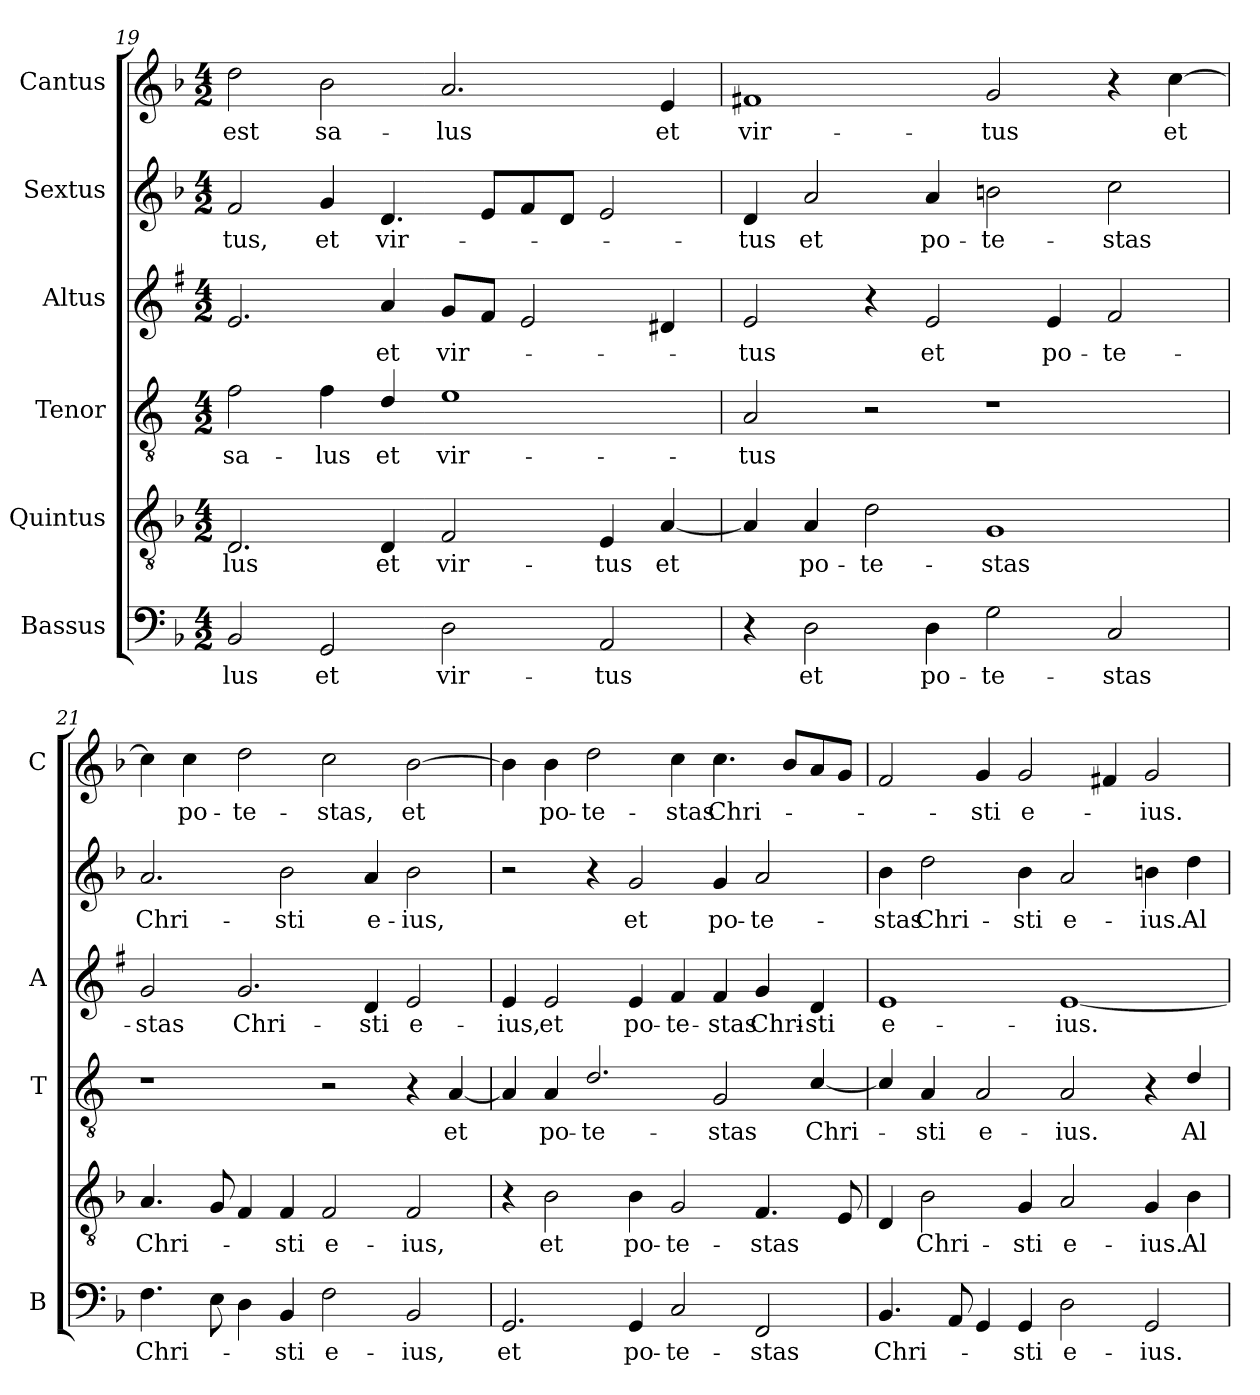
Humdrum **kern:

**kern	**text	**kern	**text	**kern	**text	**kern	**text	**kern	**text	**kern	**text
*part6	*part6	*part5	*part5	*part4	*part4	*part3	*part3	*part2	*part2	*part1	*part1
*staff6	*staff6	*staff5	*staff5	*staff4	*staff4	*staff3	*staff3	*staff2	*staff2	*staff1	*staff1
*I"Bassus	*	*I"Quintus	*	*I"Tenor	*	*I"Altus	*	*I"Sextus	*	*I"Cantus	*
*I'B	*	*	*	*I'T	*	*I'A	*	*	*	*I'C	*
*clefF4	*	*clefGv2	*	*clefGv2	*	*clefG2	*	*clefG2	*	*clefG2	*
*	*	*	*	*ITrd4c7	*	*ITrd1c2	*	*	*	*	*
*k[b-]	*	*k[b-]	*	*k[b-]	*	*k[b-]	*	*k[b-]	*	*k[b-]	*
*F:	*	*F:	*	*F:	*	*F:	*	*F:	*	*F:	*
*M4/2	*	*M4/2	*	*M4/2	*	*M4/2	*	*M4/2	*	*M4/2	*
=19	=19	=19	=19	=19	=19	=19	=19	=19	=19	=19	=19
!	!LO:LY:b	!	!LO:LY:b	!	!LO:LY:b	!	!	!	!LO:LY:b	!	!LO:LY:b
2BB-/	-lus	2.D/	-lus	2B-\	sa-	2.d/	.	2f/	-tus,	2dd\	est
!	!LO:LY:b	!	!	!	!LO:LY:b	!	!	!	!LO:LY:b	!	!LO:LY:b
2GG/	et	.	.	4B-\	-lus	.	.	4g/	et	2b-\	sa-
!	!	!	!LO:LY:b	!	!LO:LY:b	!	!LO:LY:b	!	!LO:LY:b	!	!
.	.	4D/	et	4G/	et	4g/	et	4.d/	vir-	.	.
!	!LO:LY:b	!	!LO:LY:b	!	!LO:LY:b	!	!LO:LY:b	!	!	!	!LO:LY:b
2D\	vir-	2F/	vir-	1A	vir-	8f/L	vir-	.	.	2.a/	-lus
.	.	.	.	.	.	8e/J	.	8e/L	.	.	.
.	.	.	.	.	.	2d/	.	8f/	.	.	.
.	.	.	.	.	.	.	.	8d/J	.	.	.
!	!LO:LY:b	!	!LO:LY:b	!	!	!	!	!	!	!	!
2AA/	-tus	4E/	-tus	.	.	.	.	2e/	.	.	.
!	!	!	!LO:LY:b	!	!	!	!	!	!	!	!LO:LY:b
.	.	[4A/	et	.	.	4c#X/	.	.	.	4e/	et
!!LO:LB:g=z
=20	=20	=20	=20	=20	=20	=20	=20	=20	=20	=20	=20
!	!	!	!	!	!LO:LY:b	!	!LO:LY:b	!	!LO:LY:b	!	!LO:LY:b
4r	.	4A/]	.	2D/	-tus	2d/	-tus	4d/	-tus	1f#X	vir-
!	!LO:LY:b	!	!LO:LY:b	!	!	!	!	!	!LO:LY:b	!	!
2D\	et	4A/	po-	.	.	.	.	2a/	et	.	.
!	!	!	!LO:LY:b	!	!	!	!	!	!	!	!
.	.	2d\	-te-	2r	.	4r	.	.	.	.	.
!	!LO:LY:b	!	!	!	!	!	!LO:LY:b	!	!LO:LY:b	!	!
4D\	po-	.	.	.	.	2d/	et	4a/	po-	.	.
!	!LO:LY:b	!	!LO:LY:b	!	!	!	!	!	!LO:LY:b	!	!LO:LY:b
2G\	-te-	1G	-stas	1r	.	.	.	2bn\	-te-	2g/	-tus
!	!	!	!	!	!	!	!LO:LY:b	!	!	!	!
.	.	.	.	.	.	4d/	po-	.	.	.	.
!	!LO:LY:b	!	!	!	!	!	!LO:LY:b	!	!LO:LY:b	!	!
2C/	-stas	.	.	.	.	2e/	-te-	2cc\	-stas	4r	.
!	!	!	!	!	!	!	!	!	!	!	!LO:LY:b
.	.	.	.	.	.	.	.	.	.	[4cc\	et
=21	=21	=21	=21	=21	=21	=21	=21	=21	=21	=21	=21
!	!LO:LY:b	!	!LO:LY:b	!	!	!	!LO:LY:b	!	!LO:LY:b	!	!
4.F\	Chri-	4.A/	Chri-	1r	.	2f/	-stas	2.a/	Chri-	4cc\]	.
!	!	!	!	!	!	!	!	!	!	!	!LO:LY:b
.	.	.	.	.	.	.	.	.	.	4cc\	po-
8E\	.	8G/	.	.	.	.	.	.	.	.	.
!	!	!	!	!	!	!	!LO:LY:b	!	!	!	!LO:LY:b
4D\	.	4F/	.	.	.	2.f/	Chri-	.	.	2dd\	-te-
!	!LO:LY:b	!	!LO:LY:b	!	!	!	!	!	!LO:LY:b	!	!
4BB-/	-sti	4F/	-sti	.	.	.	.	2b-\	-sti	.	.
!	!LO:LY:b	!	!LO:LY:b	!	!	!	!	!	!	!	!LO:LY:b
2F\	e-	2F/	e-	2r	.	.	.	.	.	2cc\	-stas,
!	!	!	!	!	!	!	!LO:LY:b	!	!LO:LY:b	!	!
.	.	.	.	.	.	4c/	-sti	4a/	e-	.	.
!	!LO:LY:b	!	!LO:LY:b	!	!	!	!LO:LY:b	!	!LO:LY:b	!	!LO:LY:b
2BB-/	-ius,	2F/	-ius,	4r	.	2d/	e-	2b-\	-ius,	[2b-\	et
!	!	!	!	!	!LO:LY:b	!	!	!	!	!	!
.	.	.	.	[4D/	et	.	.	.	.	.	.
=22	=22	=22	=22	=22	=22	=22	=22	=22	=22	=22	=22
!	!LO:LY:b	!	!	!	!	!	!LO:LY:b	!	!	!	!
2.GG/	et	4r	.	4D/]	.	4d/	-ius,	2r	.	4b-\]	.
!	!	!	!LO:LY:b	!	!LO:LY:b	!	!LO:LY:b	!	!	!	!LO:LY:b
.	.	2B-\	et	4D/	po-	2d/	et	.	.	4b-\	po-
!	!	!	!	!	!LO:LY:b	!	!	!	!	!	!LO:LY:b
.	.	.	.	2.G/	-te-	.	.	4r	.	2dd\	-te-
!	!LO:LY:b	!	!LO:LY:b	!	!	!	!LO:LY:b	!	!LO:LY:b	!	!
4GG/	po-	4B-\	po-	.	.	4d/	po-	2g/	et	.	.
!	!LO:LY:b	!	!LO:LY:b	!	!	!	!LO:LY:b	!	!	!	!LO:LY:b
2C/	-te-	2G/	-te-	.	.	4e/	-te-	.	.	4cc\	-stas
!	!	!	!	!	!LO:LY:b	!	!LO:LY:b	!	!LO:LY:b	!	!LO:LY:b
.	.	.	.	2C/	-stas	4e/	-stas	4g/	po-	4.cc\	Chri-
!	!LO:LY:b	!	!LO:LY:b	!	!	!	!LO:LY:b	!	!LO:LY:b	!	!
2FF/	-stas	4.F/	-stas	.	.	4f/	Chri-	2a/	-te-	.	.
.	.	.	.	.	.	.	.	.	.	8b-/L	.
!	!	!	!	!	!LO:LY:b	!	!LO:LY:b	!	!	!	!
.	.	.	.	[4F/	Chri-	4c/	-sti	.	.	8a/	.
.	.	8E/	.	.	.	.	.	.	.	8g/J	.
=23	=23	=23	=23	=23	=23	=23	=23	=23	=23	=23	=23
!	!LO:LY:b	!	!	!	!	!	!LO:LY:b	!	!LO:LY:b	!	!
4.BB-/	Chri-	4D/	.	4F/]	.	1d	e-	4b-\	-stas	2f/	.
!	!	!	!LO:LY:b	!	!LO:LY:b	!	!	!	!LO:LY:b	!	!
.	.	2B-\	Chri-	4D/	-sti	.	.	2dd\	Chri-	.	.
8AA/	.	.	.	.	.	.	.	.	.	.	.
!	!	!	!	!	!LO:LY:b	!	!	!	!	!	!LO:LY:b
4GG/	.	.	.	2D/	e-	.	.	.	.	4g/	-sti
!	!LO:LY:b	!	!LO:LY:b	!	!	!	!	!	!LO:LY:b	!	!LO:LY:b
4GG/	-sti	4G/	-sti	.	.	.	.	4b-\	-sti	2g/	e-
!	!LO:LY:b	!	!LO:LY:b	!	!LO:LY:b	!	!LO:LY:b	!	!LO:LY:b	!	!
2D\	e-	2A/	e-	2D/	-ius.	[1d	-ius.	2a/	e-	.	.
.	.	.	.	.	.	.	.	.	.	4f#X/	.
!	!LO:LY:b	!	!LO:LY:b	!	!	!	!	!	!LO:LY:b	!	!LO:LY:b
2GG/	-ius.	4G/	-ius.	4r	.	.	.	4bn\	-ius.	2g/	-ius.
!	!	!	!LO:LY:b	!	!LO:LY:b	!	!	!	!LO:LY:b	!	!
.	.	4B-\	Al-	4G/	Al-	.	.	4dd\	Al-	.	.
=	=	=	=	=	=	=	=	=	=	=	=
*-	*-	*-	*-	*-	*-	*-	*-	*-	*-	*-	*-
